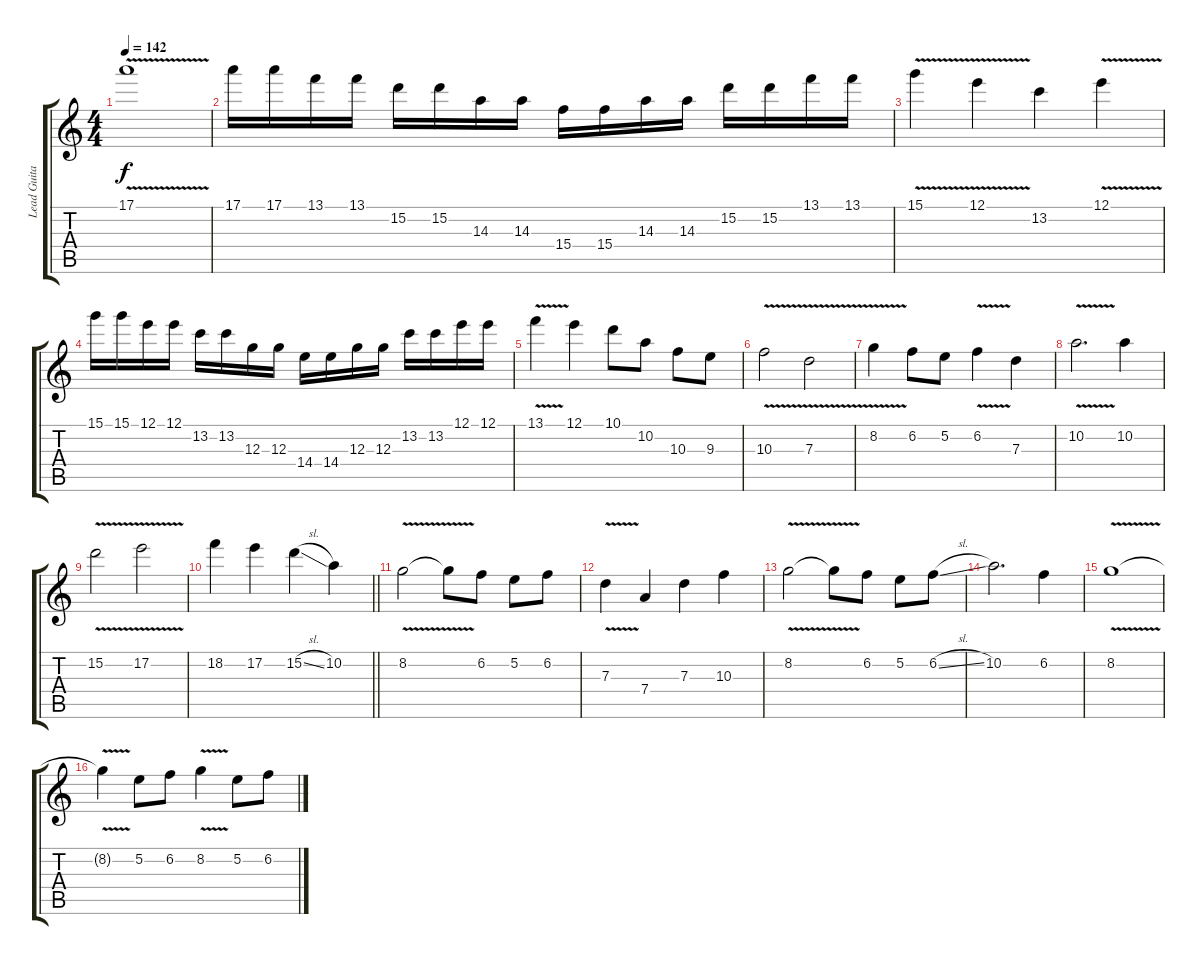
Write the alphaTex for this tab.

\track ("Lead Guitar" "Lead Guita") {instrument distortionguitar}
\staff {score tabs}
\tuning (E4 B3 G3 D3 A2 E2) {hide}
\ts (4 4)
\tempo 142
\clef g2
\ks c
17.1{v}.1{dy f} |
17.1.16 17.1.16 13.1.16 13.1.16 15.2.16 15.2.16 14.3.16 14.3.16 15.4.16 15.4.16 14.3.16 14.3.16 15.2.16 15.2.16 13.1.16 13.1.16 |
15.1{v}.4 12.1{v}.4 13.2.4 12.1{v}.4 |
15.1.16 15.1.16 12.1.16 12.1.16 13.2.16 13.2.16 12.3.16 12.3.16 14.4.16 14.4.16 12.3.16 12.3.16 13.2.16 13.2.16 12.1.16 12.1.16 |
13.1{v}.4 12.1.4 10.1.8 10.2.8 10.3.8 9.3.8 |
10.3{v}.2 7.3{v}.2 |
8.2{v}.4 6.2.8 5.2.8 6.2{v}.4 7.3.4 |
10.2{v}.2{d} 10.2.4 |
15.2{v}.2 17.2{v}.2 |
\barLineRight lightlight
18.2.4 17.2.4 15.2{sl}.4 10.2.4 |
8.2{v}.2 8.2{t}.8 6.2.8 5.2.8 6.2.8 |
7.3{v}.4 7.4.4 7.3.4 10.3.4 |
8.2{v}.2 8.2{t}.8 6.2.8 5.2.8 6.2{sl}.8 |
10.2.2{d} 6.2.4 |
8.2{v}.1 |
8.2{t}.4 5.2.8 6.2.8 8.2{v}.4 5.2.8 6.2.8
